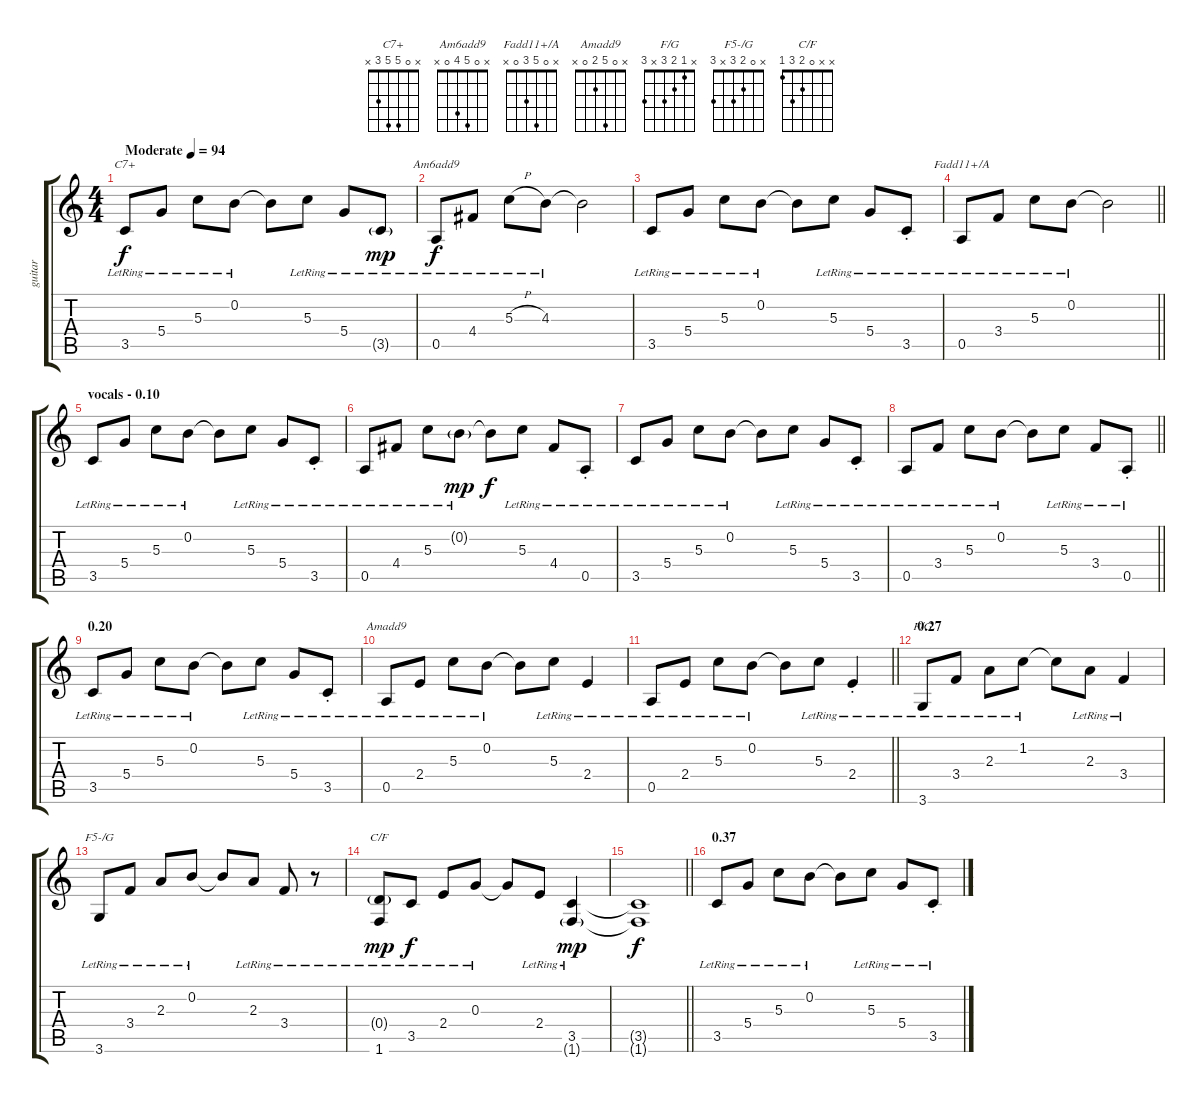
\track ("guitar" "guitar") {instrument electricguitarjazz}
\staff {score tabs}
\tuning (E4 B3 G3 D3 A2 E2) {hide}
\chord ("C7+" x 0 5 5 3 x)
\chord ("Am6add9" x 0 5 4 0 x)
\chord ("Fadd11+/A" x 0 5 3 0 x)
\chord ("Amadd9" x 0 5 2 0 x)
\chord ("F/G" x 1 2 3 x 3)
\chord ("F5-/G" x 0 2 3 x 3)
\chord ("C/F" x x 0 2 3 1)
\ts (4 4)
\tempo (94 "Moderate")
\clef g2
\ks c
3.5{lr}.8{ch "C7+" dy f instrument electricguitarjazz} 5.4{lr}.8 5.3{lr}.8 0.2{lr}.8 0.2{t}.8 5.3{lr}.8 5.4{lr}.8 3.5{g lr}.8{dy mp} |
0.5{lr}.8{ch "Am6add9" dy f} 4.4{lr}.8 5.3{h lr}.8 4.3{lr}.8 4.3{t}.2 |
3.5{lr}.8 5.4{lr}.8 5.3{lr}.8 0.2{lr}.8 0.2{t}.8 5.3{lr}.8 5.4{lr}.8 3.5{st lr}.8 |
\barLineRight lightlight
0.5{lr}.8{ch "Fadd11+/A"} 3.4{lr}.8 5.3{lr}.8 0.2{lr}.8 0.2{t}.2 |
\section ("" "vocals - 0.10")
3.5{lr}.8 5.4{lr}.8 5.3{lr}.8 0.2{lr}.8 0.2{t}.8 5.3{lr}.8 5.4{lr}.8 3.5{st lr}.8 |
0.5{lr}.8 4.4{lr}.8 5.3{lr}.8 0.2{g lr}.8{dy mp} 0.2{t}.8{dy f} 5.3{lr}.8 4.4{lr}.8 0.5{st lr}.8 |
3.5{lr}.8 5.4{lr}.8 5.3{lr}.8 0.2{lr}.8 0.2{t}.8 5.3{lr}.8 5.4{lr}.8 3.5{st lr}.8 |
\barLineRight lightlight
0.5{lr}.8 3.4{lr}.8 5.3{lr}.8 0.2{lr}.8 0.2{t}.8 5.3{lr}.8 3.4{lr}.8 0.5{st lr}.8 |
\section ("" "0.20")
3.5{lr}.8 5.4{lr}.8 5.3{lr}.8 0.2{lr}.8 0.2{t}.8 5.3{lr}.8 5.4{lr}.8 3.5{st lr}.8 |
0.5{lr}.8{ch "Amadd9"} 2.4{lr}.8 5.3{lr}.8 0.2{lr}.8 0.2{t}.8 5.3{lr}.8 2.4{lr}.4 |
\barLineRight lightlight
0.5{lr}.8 2.4{lr}.8 5.3{lr}.8 0.2{lr}.8 0.2{t}.8 5.3{lr}.8 2.4{st lr}.4 |
\section ("" "0.27")
3.6{lr}.8{ch "F/G"} 3.4{lr}.8 2.3{lr}.8 1.2{lr}.8 1.2{t}.8 2.3{lr}.8 3.4{lr}.4 |
3.6{lr}.8{ch "F5-/G"} 3.4{lr}.8 2.3{lr}.8 0.2{lr}.8 0.2{t}.8 2.3{lr}.8 3.4{lr}.8 r.8 |
(0.4{g lr} 1.6{lr}).8{ch "C/F" dy mp} 3.5{lr}.8{dy f} 2.4{lr}.8 0.3{lr}.8 0.3{t}.8 2.4{lr}.8 (3.5{lr} 1.6{g lr}).4{dy mp} |
\barLineRight lightlight
(3.5{t} 1.6{t}).1{dy f} |
\section ("" "0.37")
3.5{lr}.8 5.4{lr}.8 5.3{lr}.8 0.2{lr}.8 0.2{t}.8 5.3{lr}.8 5.4{lr}.8 3.5{st lr}.8
